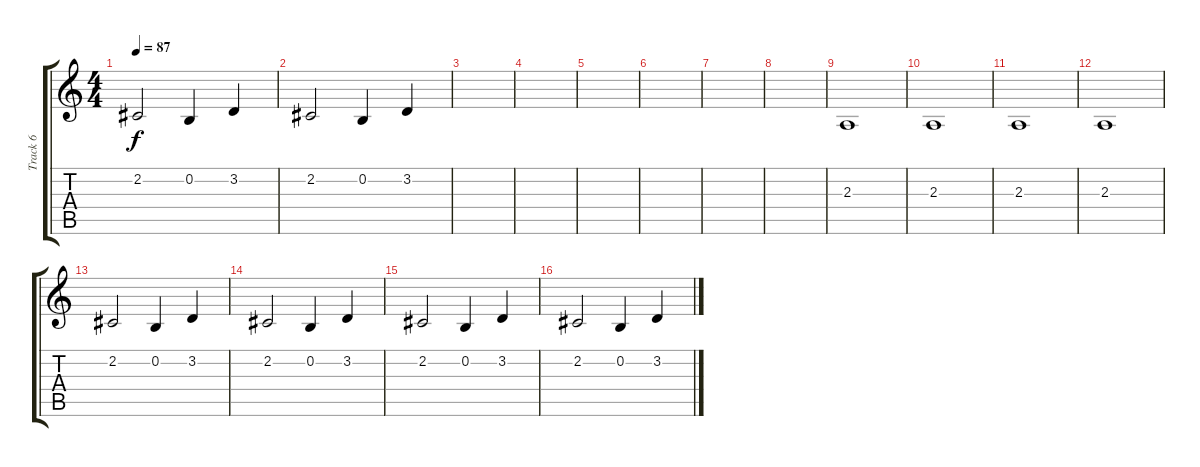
\track ("Track 6" "Track 6") {instrument voiceoohs}
\staff {score tabs}
\tuning (E4 B3 G3 D3 A2 E2) {hide}
\ts (4 4)
\tempo 87
\clef g2
\ks c
2.2.2{dy f} 0.2.4 3.2.4 |
2.2.2 0.2.4 3.2.4 |
|
|
|
|
|
|
2.3.1 |
2.3.1 |
2.3.1 |
2.3.1 |
2.2.2 0.2.4 3.2.4 |
2.2.2 0.2.4 3.2.4 |
2.2.2 0.2.4 3.2.4 |
2.2.2 0.2.4 3.2.4
